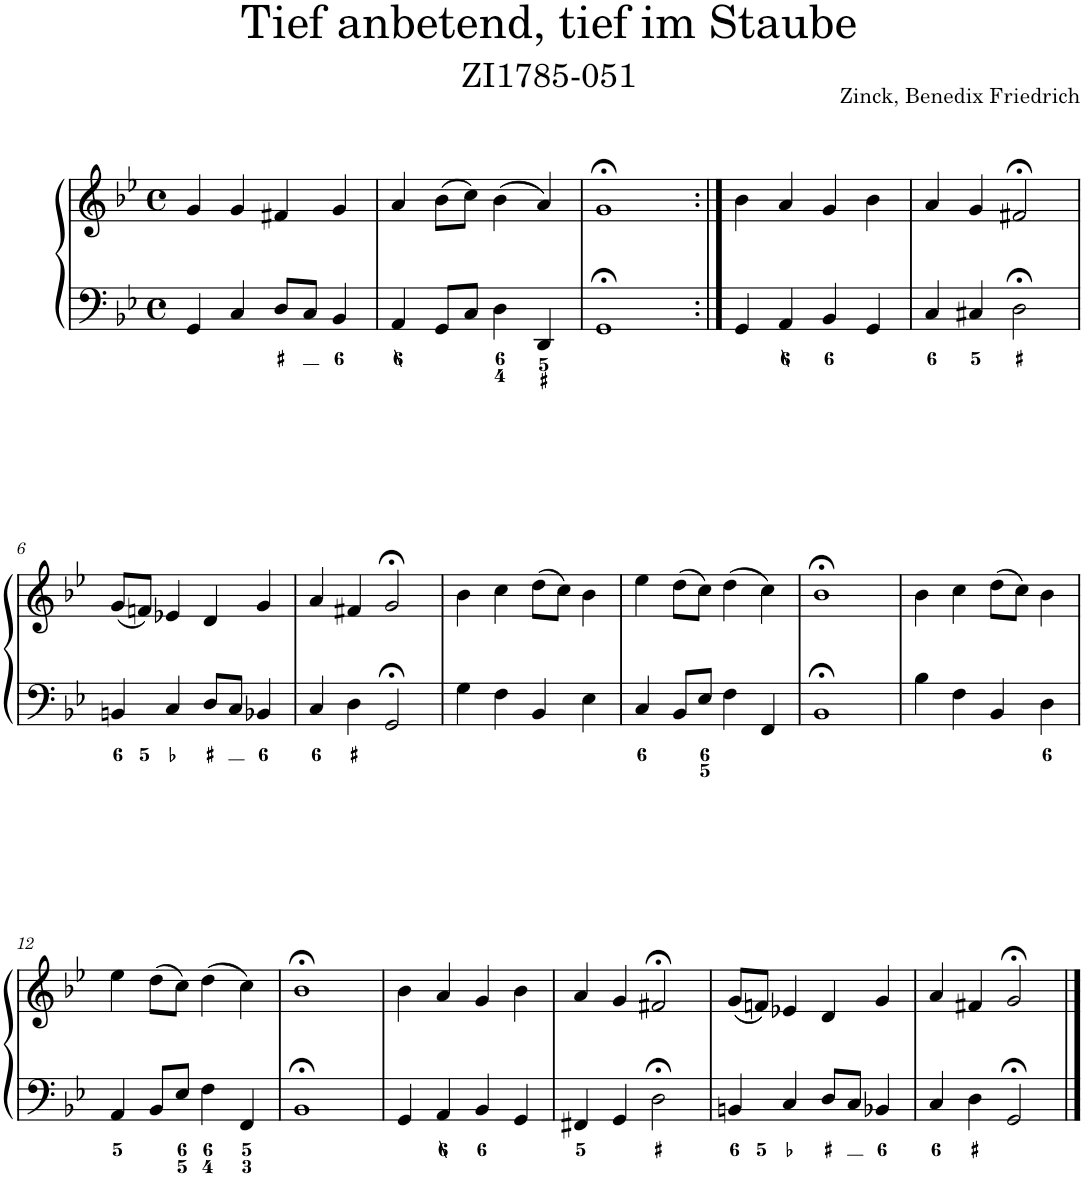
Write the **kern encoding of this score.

**kern	**kern
*part1	*part1
*staff2	*staff1
*I"Piano	*
*I'Pno.	*
*clefF4	*clefG2
*k[b-e-]	*k[b-e-]
*M4/4	*M4/4
*met(c)	*met(c)
=1	=1
4GG/	4g/
4C/	4g/
8D/L	4f#X/
8C/J	.
4BB-/	4g/
=2	=2
4AA/	4a/
8GG/L	(8b-\L
8C/J	8cc\J)
4D\	(4b-\
4DD/	4a/)
=3	=3
1GG;<	1g;<
=4:|!	=4:|!
4GG/	4b-\
4AA/	4a/
4BB-/	4g/
4GG/	4b-\
=5	=5
4C/	4a/
4C#X/	4g/
2D;<\	2f#X;</
!!LO:LB:g=z
=6	=6
4BBn/	(8g/L
.	8fn/J)
4C/	4e-X/
8D/L	4d/
8C/J	.
4BB-X/	4g/
=7	=7
4C/	4a/
4D\	4f#X/
2GG;</	2g;</
=8	=8
4G\	4b-\
4F\	4cc\
4BB-/	(8dd\L
.	8cc\J)
4E-\	4b-\
=9	=9
4C/	4ee-\
8BB-/L	(8dd\L
8E-/J	8cc\J)
4F\	(4dd\
4FF/	4cc\)
=10	=10
1BB-;<	1b-;<
=11	=11
4B-\	4b-\
4F\	4cc\
4BB-/	(8dd\L
.	8cc\J)
4D\	4b-\
!!LO:LB:g=z
=12	=12
4AA/	4ee-\
8BB-/L	(8dd\L
8E-/J	8cc\J)
4F\	(4dd\
4FF/	4cc\)
=13	=13
1BB-;<	1b-;<
=14	=14
4GG/	4b-\
4AA/	4a/
4BB-/	4g/
4GG/	4b-\
=15	=15
4FF#X/	4a/
4GG/	4g/
2D;<\	2f#X;</
=16	=16
4BBn/	(8g/L
.	8fn/J)
4C/	4e-X/
8D/L	4d/
8C/J	.
4BB-X/	4g/
=17	=17
4C/	4a/
4D\	4f#X/
2GG;</	2g;</
==	==
*-	*-
